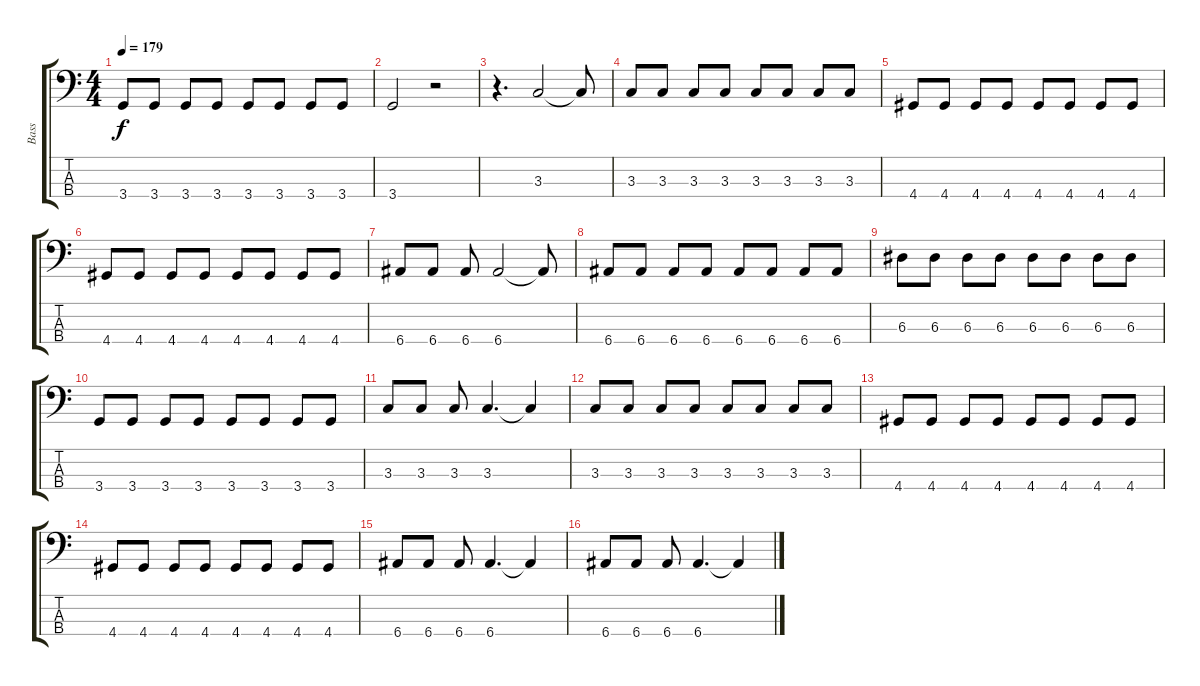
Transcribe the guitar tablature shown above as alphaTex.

\track ("Bass" "Bass") {instrument electricbassfinger}
\staff {score tabs}
\tuning (G2 D2 A1 E1) {hide}
\ts (4 4)
\tempo 179
\clef f4
\ks c
3.4.8{dy f} 3.4.8 3.4.8 3.4.8 3.4.8 3.4.8 3.4.8 3.4.8 |
3.4.2 r.2 |
r.4{d} 3.3.2 3.3{t}.8 |
3.3.8 3.3.8 3.3.8 3.3.8 3.3.8 3.3.8 3.3.8 3.3.8 |
4.4.8 4.4.8 4.4.8 4.4.8 4.4.8 4.4.8 4.4.8 4.4.8 |
4.4.8 4.4.8 4.4.8 4.4.8 4.4.8 4.4.8 4.4.8 4.4.8 |
6.4.8 6.4.8 6.4.8 6.4.2 6.4{t}.8 |
6.4.8 6.4.8 6.4.8 6.4.8 6.4.8 6.4.8 6.4.8 6.4.8 |
6.3.8 6.3.8 6.3.8 6.3.8 6.3.8 6.3.8 6.3.8 6.3.8 |
3.4.8 3.4.8 3.4.8 3.4.8 3.4.8 3.4.8 3.4.8 3.4.8 |
3.3.8 3.3.8 3.3.8 3.3.4{d} 3.3{t}.4 |
3.3.8 3.3.8 3.3.8 3.3.8 3.3.8 3.3.8 3.3.8 3.3.8 |
4.4.8 4.4.8 4.4.8 4.4.8 4.4.8 4.4.8 4.4.8 4.4.8 |
4.4.8 4.4.8 4.4.8 4.4.8 4.4.8 4.4.8 4.4.8 4.4.8 |
6.4.8 6.4.8 6.4.8 6.4.4{d} 6.4{t}.4 |
6.4.8 6.4.8 6.4.8 6.4.4{d} 6.4{t}.4
